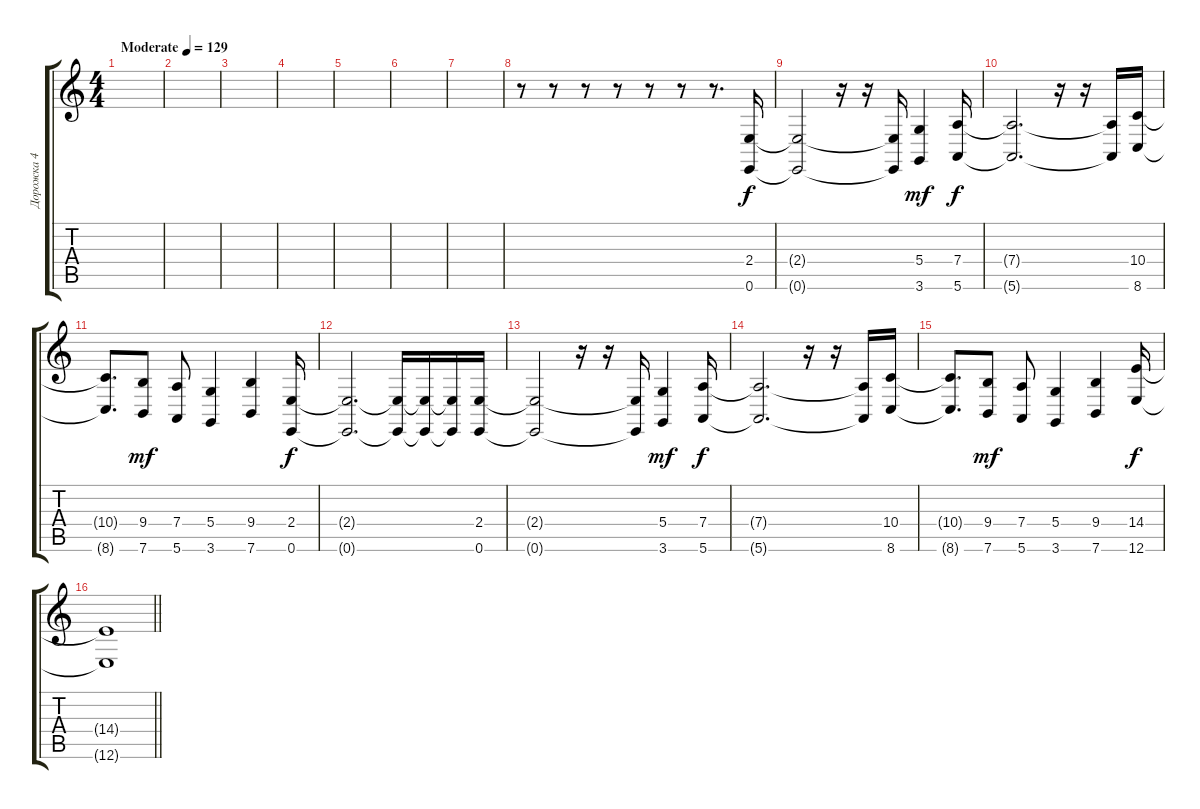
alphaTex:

\track ("Дорожка 4" "Дорожка 4") {instrument lead5charang}
\staff {score tabs}
\tuning (E4 B3 G3 D3 A2 E2) {hide}
\ts (4 4)
\tempo (129 "Moderate")
\clef g2
\ks c
|
|
|
|
|
|
|
r.8 r.8 r.8 r.8 r.8 r.8 r.8{d} (2.4 0.6).16 |
(2.4{t} 0.6{t}).2{instrument lead5charang} r.16 r.16 (2.4{t} 0.6{t}).16 (5.4 3.6).4{dy mf} (7.4 5.6).16{dy f} |
(7.4{t} 5.6{t}).2{d} r.16 r.16 (7.4{t} 5.6{t}).16 (10.4 8.6).16 |
(10.4{t} 8.6{t}).8{d} (9.4 7.6).8{dy mf} (7.4 5.6).8 (5.4 3.6).4 (9.4 7.6).4 (2.4 0.6).16{dy f} |
(2.4{t} 0.6{t}).2{d} (2.4{t} 0.6{t}).16 (2.4{t} 0.6{t}).16 (2.4{t} 0.6{t}).16 (2.4 0.6).16 |
(2.4{t} 0.6{t}).2 r.16 r.16 (2.4{t} 0.6{t}).16 (5.4 3.6).4{dy mf} (7.4 5.6).16{dy f} |
(7.4{t} 5.6{t}).2{d} r.16 r.16 (7.4{t} 5.6{t}).16 (10.4 8.6).16 |
(10.4{t} 8.6{t}).8{d} (9.4 7.6).8{dy mf} (7.4 5.6).8 (5.4 3.6).4 (9.4 7.6).4 (14.4 12.6).16{dy f} |
\barLineRight lightlight
(14.4{t} 12.6{t}).1
